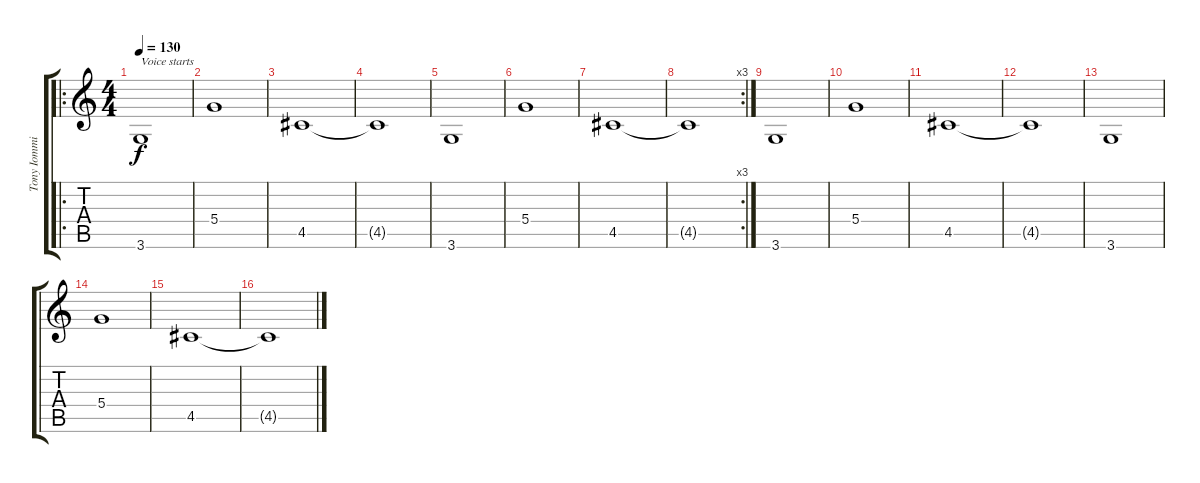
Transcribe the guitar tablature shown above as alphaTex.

\track ("Tony Iommi" "Tony Iommi") {instrument distortionguitar}
\staff {score tabs}
\tuning (E4 B3 G3 D3 A2 E2) {hide}
\ro
\ts (4 4)
\tempo 130
\clef g2
\ks c
3.6.1{txt "Voice starts" dy f} |
5.4.1 |
4.5.1 |
4.5{t}.1 |
3.6.1 |
5.4.1 |
4.5.1 |
\rc 3
4.5{t}.1 |
3.6.1 |
5.4.1 |
4.5.1 |
4.5{t}.1 |
3.6.1 |
5.4.1 |
4.5.1 |
4.5{t}.1
